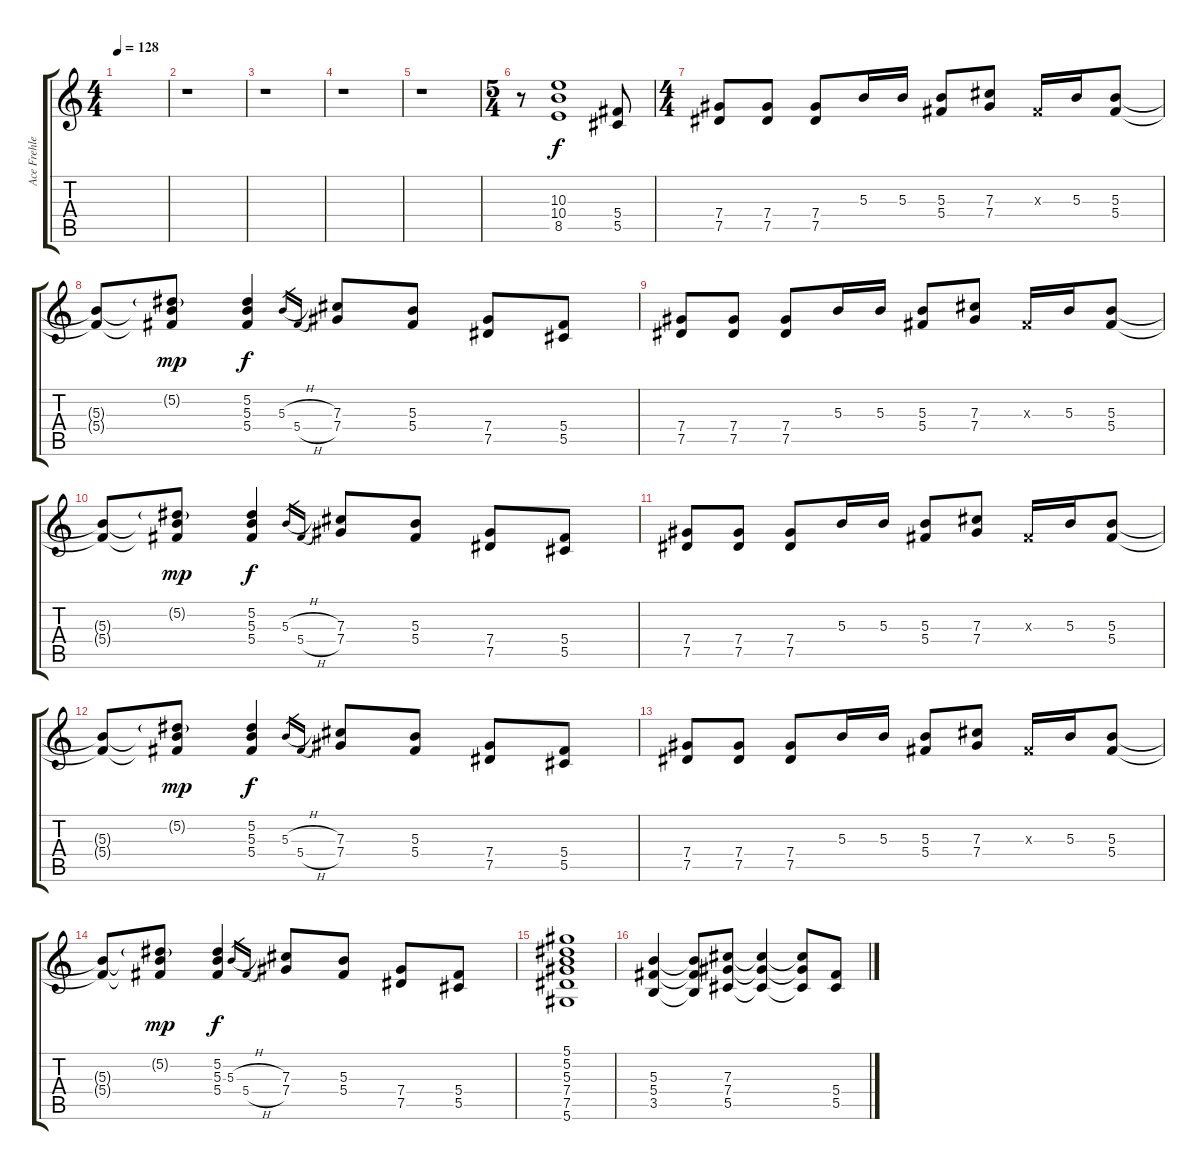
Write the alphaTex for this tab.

\track ("Ace Frehley" "Ace Frehle") {instrument distortionguitar}
\staff {score tabs}
\tuning (Eb4 Bb3 Gb3 Db3 Ab2 Eb2) {hide}
\ts (4 4)
\tempo 128
\clef g2
\ks c
|
r.1 |
r.1 |
r.1 |
r.1 |
\ts (5 4)
r.8 (10.3 10.4 8.5).1 (5.4 5.5).8 |
\ts (4 4)
(7.4 7.5).8 (7.4 7.5).8 (7.4 7.5).8 5.3.16 5.3.16 (5.3 5.4).8 (7.3 7.4).8 0.3{x}.16 5.3.16 (5.3 5.4).8 |
(5.3{t} 5.4{t}).8 (5.2{g} 5.3{t} 5.4{t}).8{dy mp} (5.2 5.3 5.4).4{dy f} 5.3{h}.16{gr} 5.4{h}.16{gr} (7.3 7.4).8 (5.3 5.4).8 (7.4 7.5).8 (5.4 5.5).8 |
(7.4 7.5).8 (7.4 7.5).8 (7.4 7.5).8 5.3.16 5.3.16 (5.3 5.4).8 (7.3 7.4).8 0.3{x}.16 5.3.16 (5.3 5.4).8 |
(5.3{t} 5.4{t}).8 (5.2{g} 5.3{t} 5.4{t}).8{dy mp} (5.2 5.3 5.4).4{dy f} 5.3{h}.16{gr} 5.4{h}.16{gr} (7.3 7.4).8 (5.3 5.4).8 (7.4 7.5).8 (5.4 5.5).8 |
(7.4 7.5).8 (7.4 7.5).8 (7.4 7.5).8 5.3.16 5.3.16 (5.3 5.4).8 (7.3 7.4).8 0.3{x}.16 5.3.16 (5.3 5.4).8 |
(5.3{t} 5.4{t}).8 (5.2{g} 5.3{t} 5.4{t}).8{dy mp} (5.2 5.3 5.4).4{dy f} 5.3{h}.16{gr} 5.4{h}.16{gr} (7.3 7.4).8 (5.3 5.4).8 (7.4 7.5).8 (5.4 5.5).8 |
(7.4 7.5).8 (7.4 7.5).8 (7.4 7.5).8 5.3.16 5.3.16 (5.3 5.4).8 (7.3 7.4).8 0.3{x}.16 5.3.16 (5.3 5.4).8 |
(5.3{t} 5.4{t}).8 (5.2{g} 5.3{t} 5.4{t}).8{dy mp} (5.2 5.3 5.4).4{dy f} 5.3{h}.16{gr} 5.4{h}.16{gr} (7.3 7.4).8 (5.3 5.4).8 (7.4 7.5).8 (5.4 5.5).8 |
(5.1 5.2 5.3 7.4 7.5 5.6).1 |
(5.3 5.4 3.5).4 (5.3{t} 5.4{t} 3.5{t}).8 (7.3 7.4 5.5).8 (7.3{t} 7.4{t} 5.5{t}).4 (7.3{t} 7.4{t} 5.5{t}).8 (5.4 5.5).8
